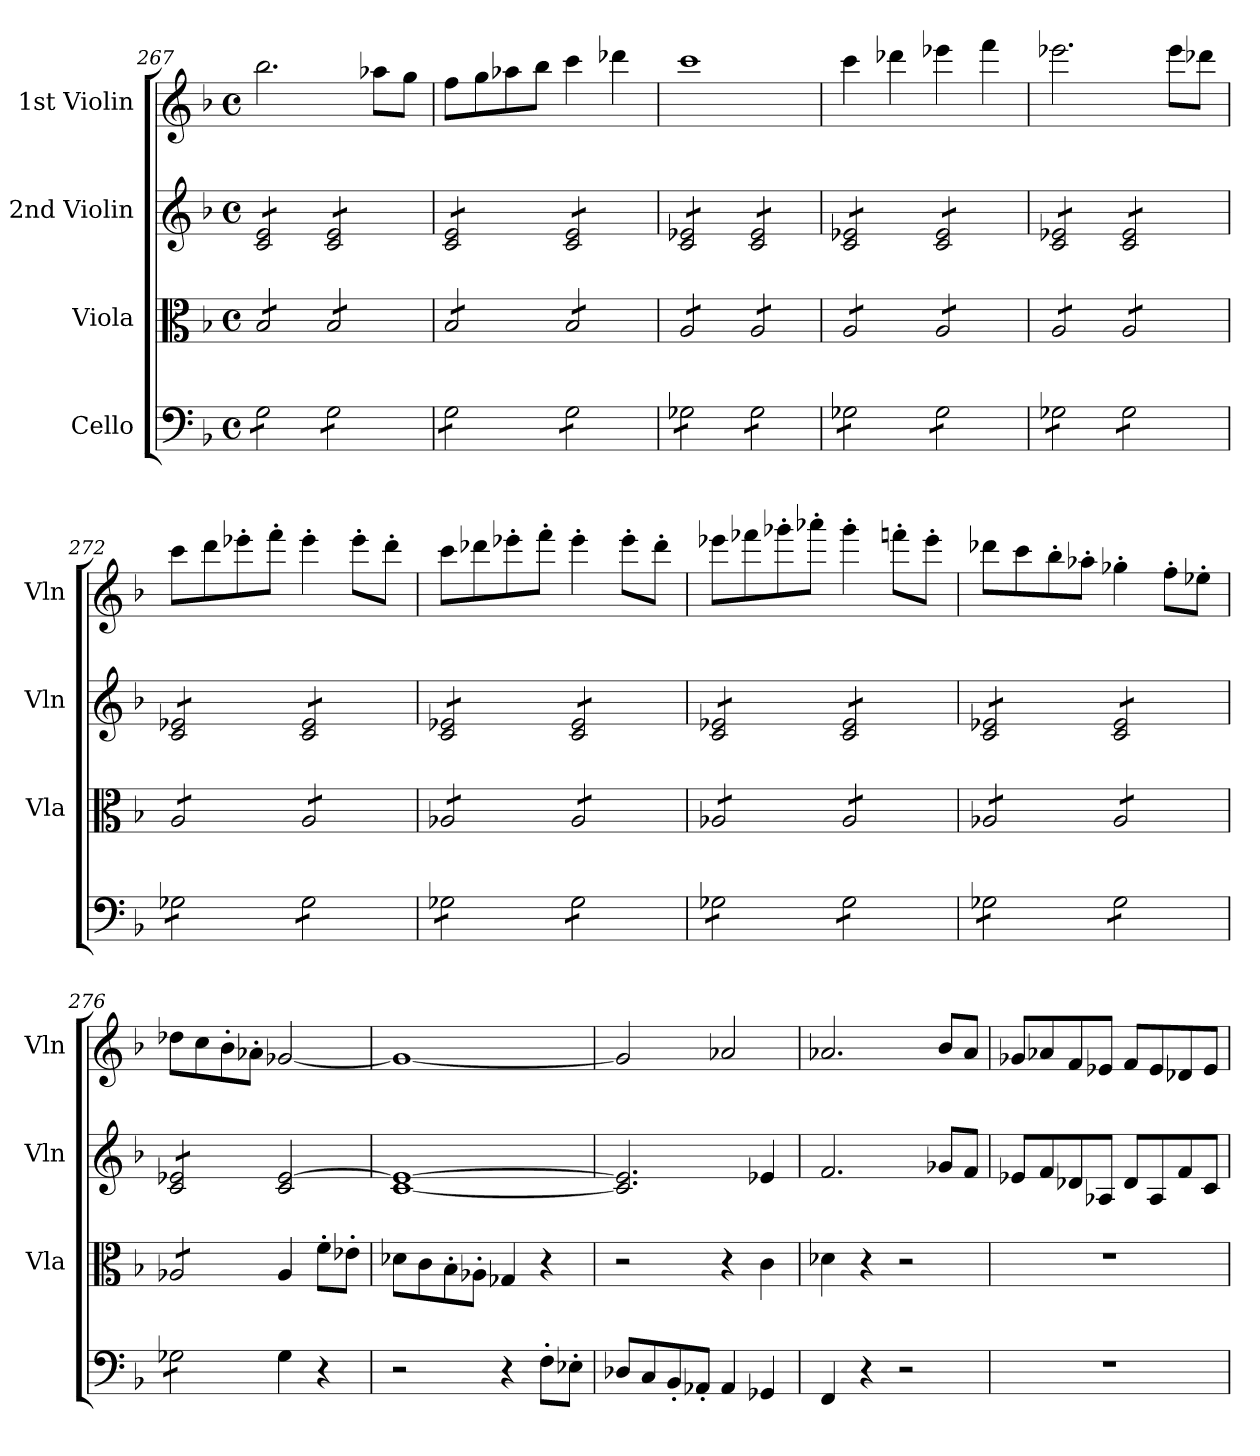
**kern	**kern	**kern	**kern
*part4	*part3	*part2	*part1
*staff4	*staff3	*staff2	*staff1
*I"Cello	*I"Viola	*I"2nd Violin	*I"1st Violin
*	*I'Vla	*I'Vln	*I'Vln
*clefF4	*clefC3	*clefG2	*clefG2
*k[b-]	*k[b-]	*k[b-]	*k[b-]
*M4/4	*M4/4	*M4/4	*M4/4
*met(c)	*met(c)	*met(c)	*met(c)
=267	=267	=267	=267
*tremolo	*	*	*
*	*tremolo	*	*
*	*	*tremolo	*
8G\L	8B-/L	8c/ 8e/L	2.bb-\
8G\	8B-/	8c/ 8e/	.
8G\	8B-/	8c/ 8e/	.
8G\J	8B-/J	8c/ 8e/J	.
8G\L	8B-/L	8c/ 8e/L	.
8G\	8B-/	8c/ 8e/	.
8G\	8B-/	8c/ 8e/	8aa-X\L
8G\J	8B-/J	8c/ 8e/J	8gg\J
=268	=268	=268	=268
8G\L	8B-/L	8c/ 8e/L	8ff\L
8G\	8B-/	8c/ 8e/	8gg\
8G\	8B-/	8c/ 8e/	8aa-X\
8G\J	8B-/J	8c/ 8e/J	8bb-\J
8G\L	8B-/L	8c/ 8e/L	4ccc\
8G\	8B-/	8c/ 8e/	.
8G\	8B-/	8c/ 8e/	4ddd-X\
8G\J	8B-/J	8c/ 8e/J	.
=269	=269	=269	=269
8G-X\L	8A/L	8c/ 8e-X/L	1ccc
8G-X\	8A/	8c/ 8e-X/	.
8G-X\	8A/	8c/ 8e-X/	.
8G-X\J	8A/J	8c/ 8e-X/J	.
8G-\L	8A/L	8c/ 8e-/L	.
8G-\	8A/	8c/ 8e-/	.
8G-\	8A/	8c/ 8e-/	.
8G-\J	8A/J	8c/ 8e-/J	.
=270	=270	=270	=270
8G-X\L	8A/L	8c/ 8e-X/L	4ccc\
8G-X\	8A/	8c/ 8e-X/	.
8G-X\	8A/	8c/ 8e-X/	4ddd-X\
8G-X\J	8A/J	8c/ 8e-X/J	.
8G-\L	8A/L	8c/ 8e-/L	4eee-X\
8G-\	8A/	8c/ 8e-/	.
8G-\	8A/	8c/ 8e-/	4fff\
8G-\J	8A/J	8c/ 8e-/J	.
=271	=271	=271	=271
8G-X\L	8A/L	8c/ 8e-X/L	2.eee-X\
8G-X\	8A/	8c/ 8e-X/	.
8G-X\	8A/	8c/ 8e-X/	.
8G-X\J	8A/J	8c/ 8e-X/J	.
8G-\L	8A/L	8c/ 8e-/L	.
8G-\	8A/	8c/ 8e-/	.
8G-\	8A/	8c/ 8e-/	8eee-\L
8G-\J	8A/J	8c/ 8e-/J	8ddd-X\J
=272	=272	=272	=272
8G-X\L	8A/L	8c/ 8e-X/L	8ccc\L
8G-X\	8A/	8c/ 8e-X/	8ddd\
8G-X\	8A/	8c/ 8e-X/	8eee-X'\
8G-X\J	8A/J	8c/ 8e-X/J	8fff'\J
8G-\L	8A/L	8c/ 8e-/L	4eee-'\
8G-\	8A/	8c/ 8e-/	.
8G-\	8A/	8c/ 8e-/	8eee-'\L
8G-\J	8A/J	8c/ 8e-/J	8ddd'\J
=273	=273	=273	=273
8G-X\L	8A-X/L	8c/ 8e-X/L	8ccc\L
8G-X\	8A-X/	8c/ 8e-X/	8ddd-X\
8G-X\	8A-X/	8c/ 8e-X/	8eee-X'\
8G-X\J	8A-X/J	8c/ 8e-X/J	8fff'\J
8G-\L	8A-/L	8c/ 8e-/L	4eee-'\
8G-\	8A-/	8c/ 8e-/	.
8G-\	8A-/	8c/ 8e-/	8eee-'\L
8G-\J	8A-/J	8c/ 8e-/J	8ddd-'\J
=274	=274	=274	=274
8G-X\L	8A-X/L	8c/ 8e-X/L	8eee-X\L
8G-X\	8A-X/	8c/ 8e-X/	8fff-X\
8G-X\	8A-X/	8c/ 8e-X/	8ggg-X'\
8G-X\J	8A-X/J	8c/ 8e-X/J	8aaa-X'\J
8G-\L	8A-/L	8c/ 8e-/L	4ggg-'\
8G-\	8A-/	8c/ 8e-/	.
8G-\	8A-/	8c/ 8e-/	8fffn'\L
8G-\J	8A-/J	8c/ 8e-/J	8eee-'\J
=275	=275	=275	=275
8G-X\L	8A-X/L	8c/ 8e-X/L	8ddd-X\L
8G-X\	8A-X/	8c/ 8e-X/	8ccc\
8G-X\	8A-X/	8c/ 8e-X/	8bb-'\
8G-X\J	8A-X/J	8c/ 8e-X/J	8aa-X'\J
8G-\L	8A-/L	8c/ 8e-/L	4gg-X'\
8G-\	8A-/	8c/ 8e-/	.
8G-\	8A-/	8c/ 8e-/	8ff'\L
8G-\J	8A-/J	8c/ 8e-/J	8ee-X'\J
=276	=276	=276	=276
8G-X\L	8A-X/L	8c/ 8e-X/L	8dd-X\L
8G-X\	8A-X/	8c/ 8e-X/	8cc\
8G-X\	8A-X/	8c/ 8e-X/	8b-'\
8G-X\J	8A-X/J	8c/ 8e-X/J	8a-X'\J
*	*	*Xtremolo	*
*	*Xtremolo	*	*
*Xtremolo	*	*	*
4G-\	4A-/	2c/ [2e-/	[2g-X/
4r	8f'\L	.	.
.	8e-X'\J	.	.
=277	=277	=277	=277
2r	8d-X\L	[1c 1e-_	1g-_
.	8c\	.	.
.	8B-'\	.	.
.	8A-X'\J	.	.
4r	4G-X/	.	.
8F'\L	4r	.	.
8E-X'\J	.	.	.
=278	=278	=278	=278
8D-X/L	2r	2.c/] 2.e-/]	2g-/]
8C/	.	.	.
8BB-'/	.	.	.
8AA-X'/J	.	.	.
4AA-/	4r	.	2a-X/
4GG-X/	4c\	4e-X/	.
=279	=279	=279	=279
4FF/	4d-X\	2.f/	2.a-X/
4r	4r	.	.
2r	2r	.	.
.	.	8g-X/L	8b-/L
.	.	8f/J	8a-/J
=280	=280	=280	=280
1r	1r	8e-X/L	8g-X/L
.	.	8f/	8a-X/
.	.	8d-X/	8f/
.	.	8A-X/J	8e-X/J
.	.	8d-/L	8f/L
.	.	8A-/	8e-/
.	.	8f/	8d-X/
.	.	8c/J	8e-/J
=	=	=	=
*-	*-	*-	*-
